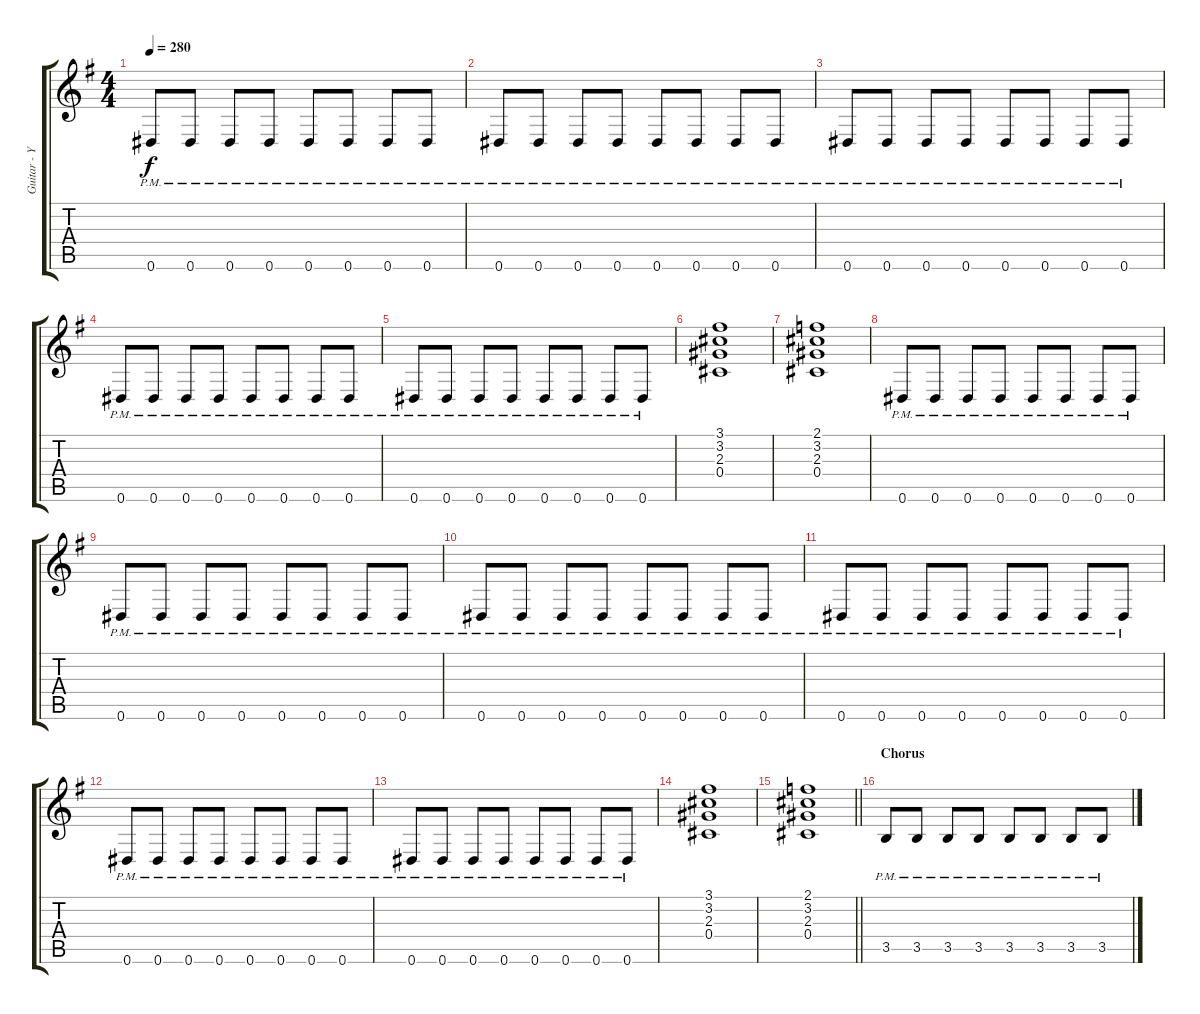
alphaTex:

\track ("Guitar - Yngwie J. Malmsteen" "Guitar - Y") {instrument overdrivenguitar}
\staff {score tabs}
\tuning (Eb4 Bb3 Gb3 Db3 Ab2 Eb2) {hide}
\ts (4 4)
\tempo 280
\clef g2
\ks eminor
0.6{pm}.8{dy f} 0.6{pm}.8 0.6{pm}.8 0.6{pm}.8 0.6{pm}.8 0.6{pm}.8 0.6{pm}.8 0.6{pm}.8 |
0.6{pm}.8 0.6{pm}.8 0.6{pm}.8 0.6{pm}.8 0.6{pm}.8 0.6{pm}.8 0.6{pm}.8 0.6{pm}.8 |
0.6{pm}.8 0.6{pm}.8 0.6{pm}.8 0.6{pm}.8 0.6{pm}.8 0.6{pm}.8 0.6{pm}.8 0.6{pm}.8 |
0.6{pm}.8 0.6{pm}.8 0.6{pm}.8 0.6{pm}.8 0.6{pm}.8 0.6{pm}.8 0.6{pm}.8 0.6{pm}.8 |
0.6{pm}.8 0.6{pm}.8 0.6{pm}.8 0.6{pm}.8 0.6{pm}.8 0.6{pm}.8 0.6{pm}.8 0.6{pm}.8 |
(3.1 3.2 2.3 0.4).1 |
(2.1 3.2 2.3 0.4).1 |
0.6{pm}.8 0.6{pm}.8 0.6{pm}.8 0.6{pm}.8 0.6{pm}.8 0.6{pm}.8 0.6{pm}.8 0.6{pm}.8 |
0.6{pm}.8 0.6{pm}.8 0.6{pm}.8 0.6{pm}.8 0.6{pm}.8 0.6{pm}.8 0.6{pm}.8 0.6{pm}.8 |
0.6{pm}.8 0.6{pm}.8 0.6{pm}.8 0.6{pm}.8 0.6{pm}.8 0.6{pm}.8 0.6{pm}.8 0.6{pm}.8 |
0.6{pm}.8 0.6{pm}.8 0.6{pm}.8 0.6{pm}.8 0.6{pm}.8 0.6{pm}.8 0.6{pm}.8 0.6{pm}.8 |
0.6{pm}.8 0.6{pm}.8 0.6{pm}.8 0.6{pm}.8 0.6{pm}.8 0.6{pm}.8 0.6{pm}.8 0.6{pm}.8 |
0.6{pm}.8 0.6{pm}.8 0.6{pm}.8 0.6{pm}.8 0.6{pm}.8 0.6{pm}.8 0.6{pm}.8 0.6{pm}.8 |
(3.1 3.2 2.3 0.4).1 |
\barLineRight lightlight
(2.1 3.2 2.3 0.4).1 |
\section ("" "Chorus")
3.5{pm}.8 3.5{pm}.8 3.5{pm}.8 3.5{pm}.8 3.5{pm}.8 3.5{pm}.8 3.5{pm}.8 3.5{pm}.8
